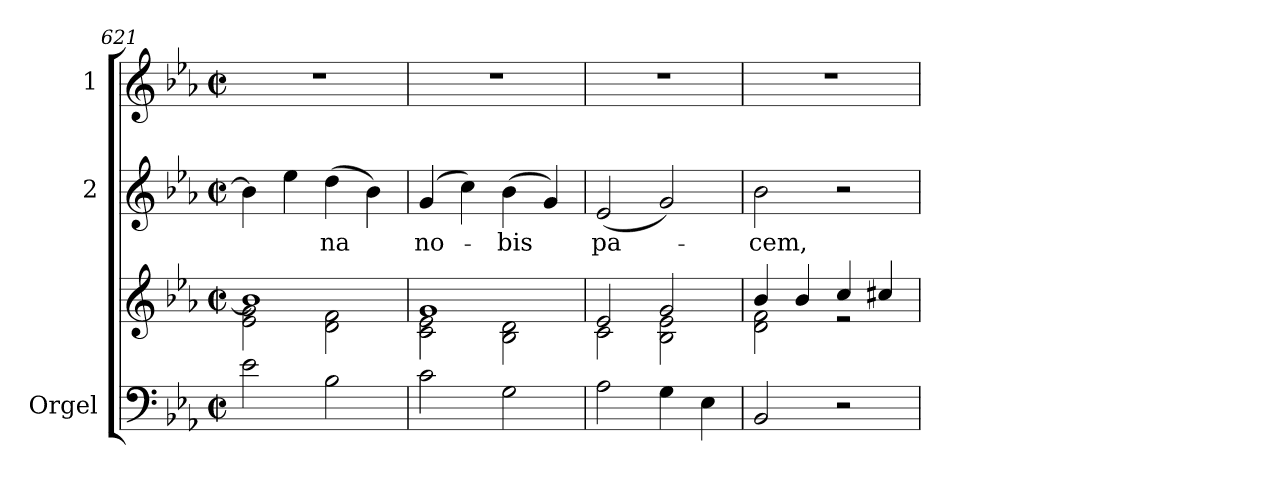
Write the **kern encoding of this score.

**kern	**kern	**kern	**text	**kern
*part3	*part3	*part2	*part2	*part1
*staff4	*staff3	*staff2	*staff2	*staff1
*I"Orgel	*	*I"2	*	*I"1
*I'Org.	*	*	*	*
*clefF4	*clefG2	*clefG2	*	*clefG2
*k[b-e-a-]	*k[b-e-a-]	*k[b-e-a-]	*	*k[b-e-a-]
*E-:	*E-:	*E-:	*	*E-:
*M2/2	*M2/2	*M2/2	*	*M2/2
*met(c|)	*met(c|)	*met(c|)	*	*met(c|)
=621	=621	=621	=621	=621
*	*^	*	*	*
2e-\	1b-]	2e-\ 2g\	4b-\]	.	1r
.	.	.	4ee-\	.	.
!	!	!	!	!LO:LY:b	!
2B-\	.	2d\ 2f\	(>4dd\	-na	.
.	.	.	4b-\)	.	.
!!LO:LB:g=z
=622	=622	=622	=622	=622	=622
!	!	!	!	!LO:LY:b	!
2c\	1g	2c\ 2e-\	(4g/	no-	1r
.	.	.	4cc\)	.	.
!	!	!	!	!LO:LY:b	!
2G\	.	2B-\ 2d\	(>4b-\	-bis	.
.	.	.	4g/)	.	.
=623	=623	=623	=623	=623	=623
!	!	!	!	!LO:LY:b	!
2A-\	2e-/	2c\	(<2e-/	pa-	1r
4G\	2g/	2B-\ 2e-\	2g/)	.	.
4E-\	.	.	.	.	.
=624	=624	=624	=624	=624	=624
!	!	!	!	!LO:LY:b	!
2BB-/	4b-/	2d\ 2f\	2b-\	-cem,	1r
.	4b-/	.	.	.	.
2r	4cc/	2re	2r	.	.
.	4cc#X/	.	.	.	.
*	*v	*v	*	*	*
=	=	=	=	=
*-	*-	*-	*-	*-
